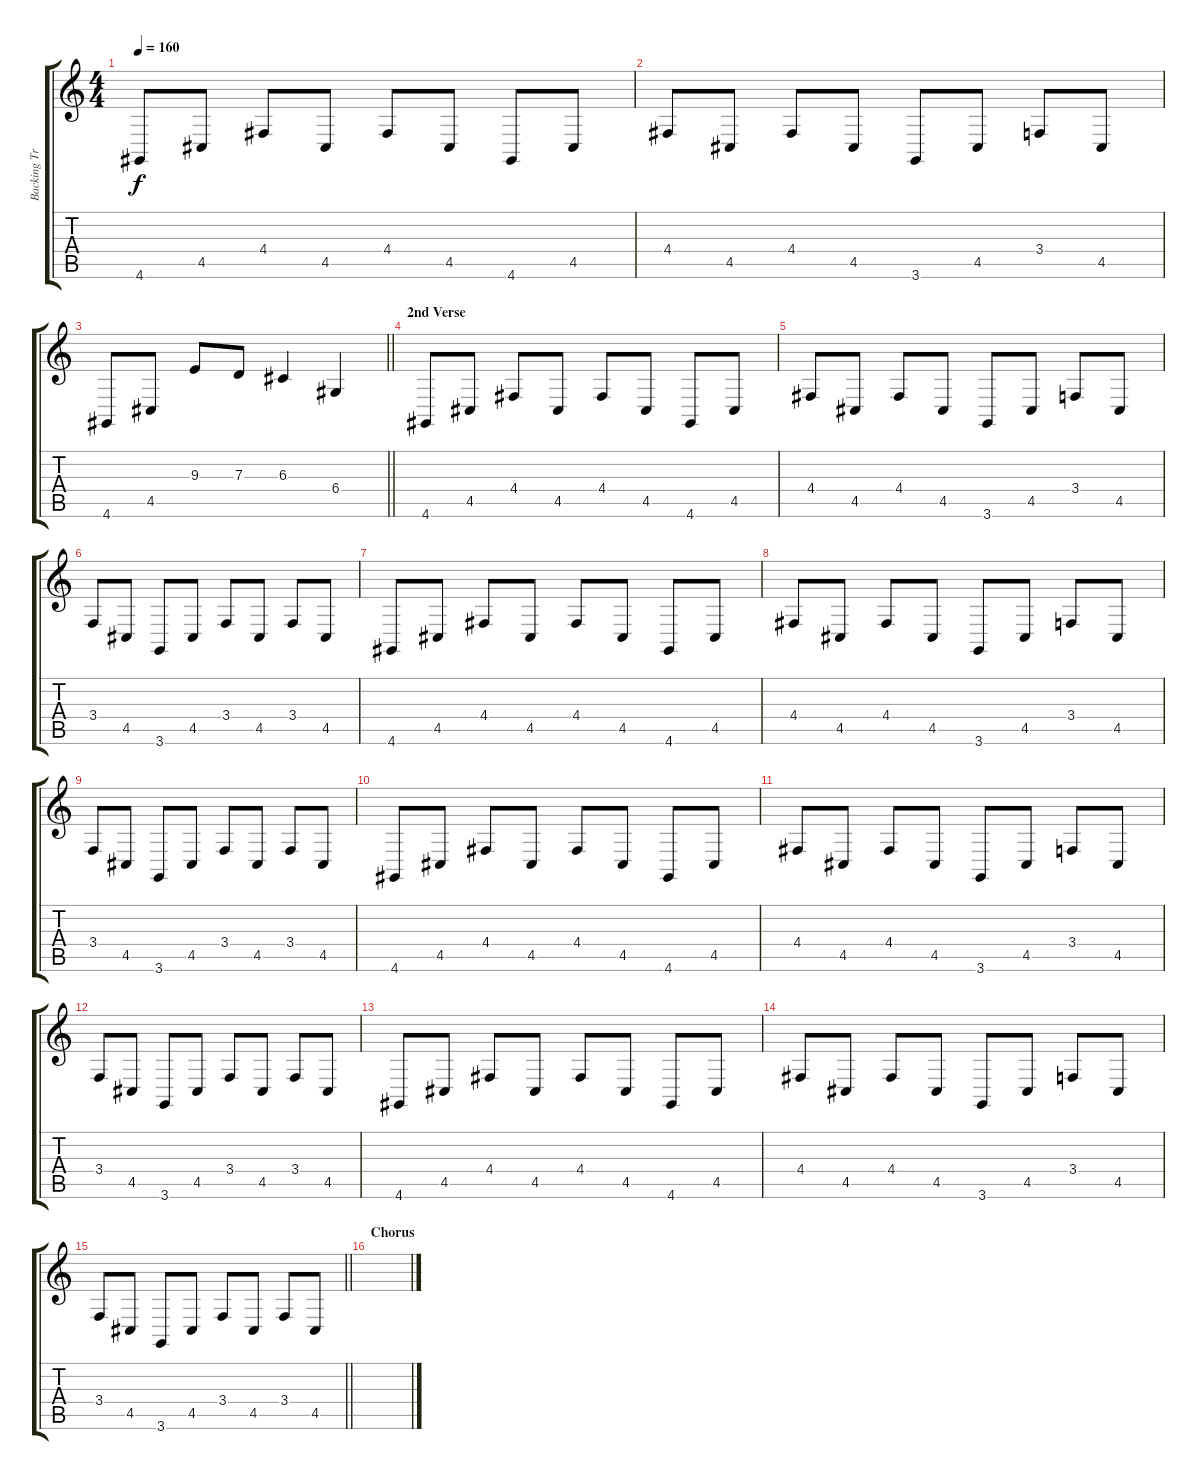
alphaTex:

\track ("Backing Track" "Backing Tr") {instrument violin}
\staff {score tabs}
\tuning (E4 B3 G3 D3 A2 E2) {hide}
\ts (4 4)
\tempo 160
\clef g2
\ks c
4.6.8{dy f} 4.5.8 4.4.8 4.5.8 4.4.8 4.5.8 4.6.8 4.5.8 |
4.4.8 4.5.8 4.4.8 4.5.8 3.6.8 4.5.8 3.4.8 4.5.8 |
\barLineRight lightlight
4.6.8 4.5.8 9.3.8 7.3.8 6.3.4 6.4.4 |
\section ("" "2nd Verse")
4.6.8 4.5.8 4.4.8 4.5.8 4.4.8 4.5.8 4.6.8 4.5.8 |
4.4.8 4.5.8 4.4.8 4.5.8 3.6.8 4.5.8 3.4.8 4.5.8 |
3.4.8 4.5.8 3.6.8 4.5.8 3.4.8 4.5.8 3.4.8 4.5.8 |
4.6.8 4.5.8 4.4.8 4.5.8 4.4.8 4.5.8 4.6.8 4.5.8 |
4.4.8 4.5.8 4.4.8 4.5.8 3.6.8 4.5.8 3.4.8 4.5.8 |
3.4.8 4.5.8 3.6.8 4.5.8 3.4.8 4.5.8 3.4.8 4.5.8 |
4.6.8 4.5.8 4.4.8 4.5.8 4.4.8 4.5.8 4.6.8 4.5.8 |
4.4.8 4.5.8 4.4.8 4.5.8 3.6.8 4.5.8 3.4.8 4.5.8 |
3.4.8 4.5.8 3.6.8 4.5.8 3.4.8 4.5.8 3.4.8 4.5.8 |
4.6.8 4.5.8 4.4.8 4.5.8 4.4.8 4.5.8 4.6.8 4.5.8 |
4.4.8 4.5.8 4.4.8 4.5.8 3.6.8 4.5.8 3.4.8 4.5.8 |
\barLineRight lightlight
3.4.8 4.5.8 3.6.8 4.5.8 3.4.8 4.5.8 3.4.8 4.5.8 |
\section ("" "Chorus")
